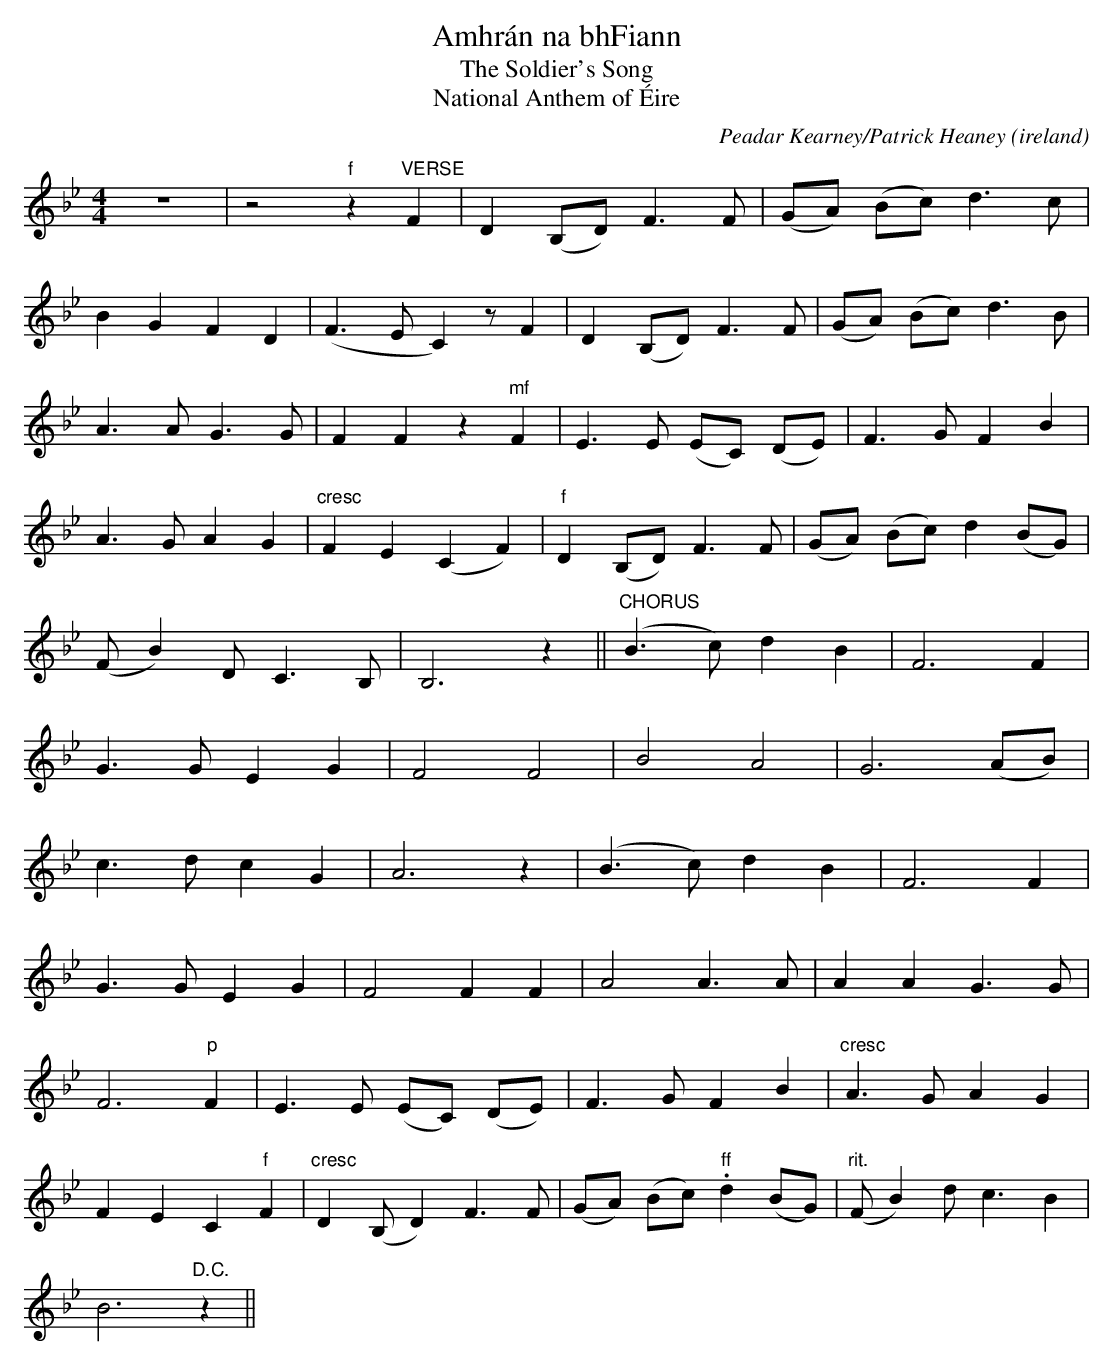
X:1
T:Amhrán na bhFiann
T:The Soldier's Song
T:National Anthem of Éire
O:ireland
C:Peadar Kearney/Patrick Heaney
M:4/4
L:1/4
K:C dor
z4|z2 "f"z"VERSE"F|D(B,/D<)FF/|(G/A/) (B/c/)d>c|
BG FD|(F>EC)/z/F|D(B,/D<)FF/|(G/A/) (B/c/)d>B|
A>A G>G|FF z"mf"F|E>E (E/C/) (D/E/)|F>G FB|
A>G AG|"cresc"FE (CF)|"f"D (B,/D<)FF/|(G/A/) (B/c/)d (B/G/)|
(F/B)D<CB,/|B,3z||"CHORUS"(B>c)dB|F3F|
G>G EG|F2 F2|B2 A2|G3 (A/B/)|
c>d cG|A3z|(B>c)dB|F3F|
G>G EG|F2 FF|A2 A>A|AA G>G|
F3"p"F|E>E  (E/C/) (D/E/)|F>G FB|"cresc"A>G AG|
FE C"f"F|"cresc"D (B,/D)F>F|(G/A/) (B/c/)"ff".d (B/G/)|("rit."F/2B)d<cB|
B3"D.C."z||
